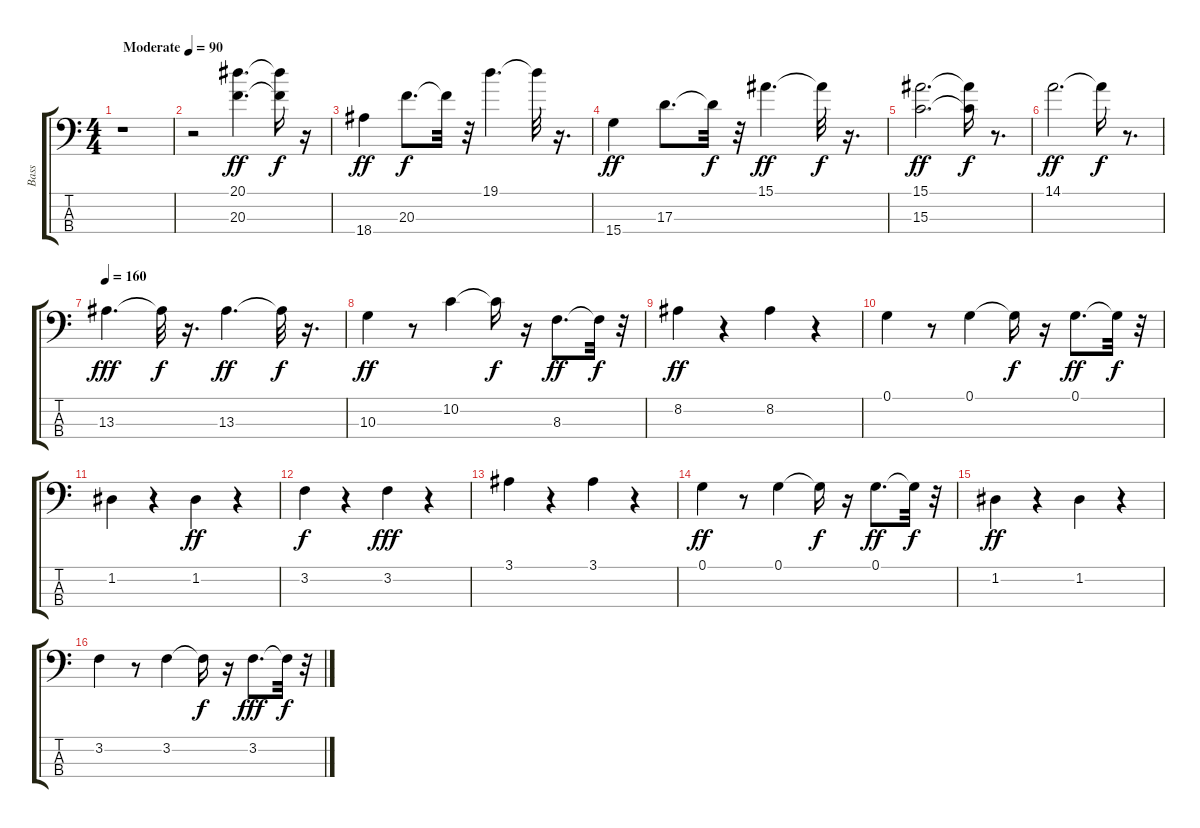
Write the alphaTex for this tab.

\track ("Bass    " "Bass    ") {instrument electricbassfinger}
\staff {score tabs}
\tuning (G2 D2 A1 E1) {hide}
\ts (4 4)
\tempo (90 "Moderate")
\clef f4
\ks c
r.1{dy ff instrument electricbassfinger} |
r.2 (20.1 20.3).4{d} (20.1{t} 20.3{t}).16{dy f} r.16 |
18.4.4{dy ff} 20.3.8{d dy f} 20.3{t}.32 r.32 19.1.4{d} 19.1{t}.32 r.16{d} |
15.4.4{dy ff} 17.3.8{d} 17.3{t}.32{dy f} r.32 15.1.4{d dy ff} 15.1{t}.32{dy f} r.16{d} |
(15.1 15.3).2{d dy ff} (15.1{t} 15.3{t}).16{dy f} r.8{d} |
14.1.2{d dy ff} 14.1{t}.16{dy f} r.8{d} |
\tempo 160
13.3.4{d dy fff} 13.3{t}.32{dy f} r.16{d} 13.3.4{d dy ff} 13.3{t}.32{dy f} r.16{d} |
10.3.4{dy ff} r.8 10.2.4 10.2{t}.16{dy f} r.16 8.3.8{d dy ff} 8.3{t}.32{dy f} r.32 |
8.2.4{dy ff} r.4 8.2.4 r.4 |
0.1.4 r.8 0.1.4 0.1{t}.16{dy f} r.16 0.1.8{d dy ff} 0.1{t}.32{dy f} r.32 |
1.2.4 r.4 1.2.4{dy ff} r.4 |
3.2.4{dy f} r.4 3.2.4{dy fff} r.4 |
3.1.4 r.4 3.1.4 r.4 |
0.1.4{dy ff} r.8 0.1.4 0.1{t}.16{dy f} r.16 0.1.8{d dy ff} 0.1{t}.32{dy f} r.32 |
1.2.4{dy ff} r.4 1.2.4 r.4 |
3.2.4 r.8 3.2.4 3.2{t}.16{dy f} r.16 3.2.8{d dy fff} 3.2{t}.32{dy f} r.32
